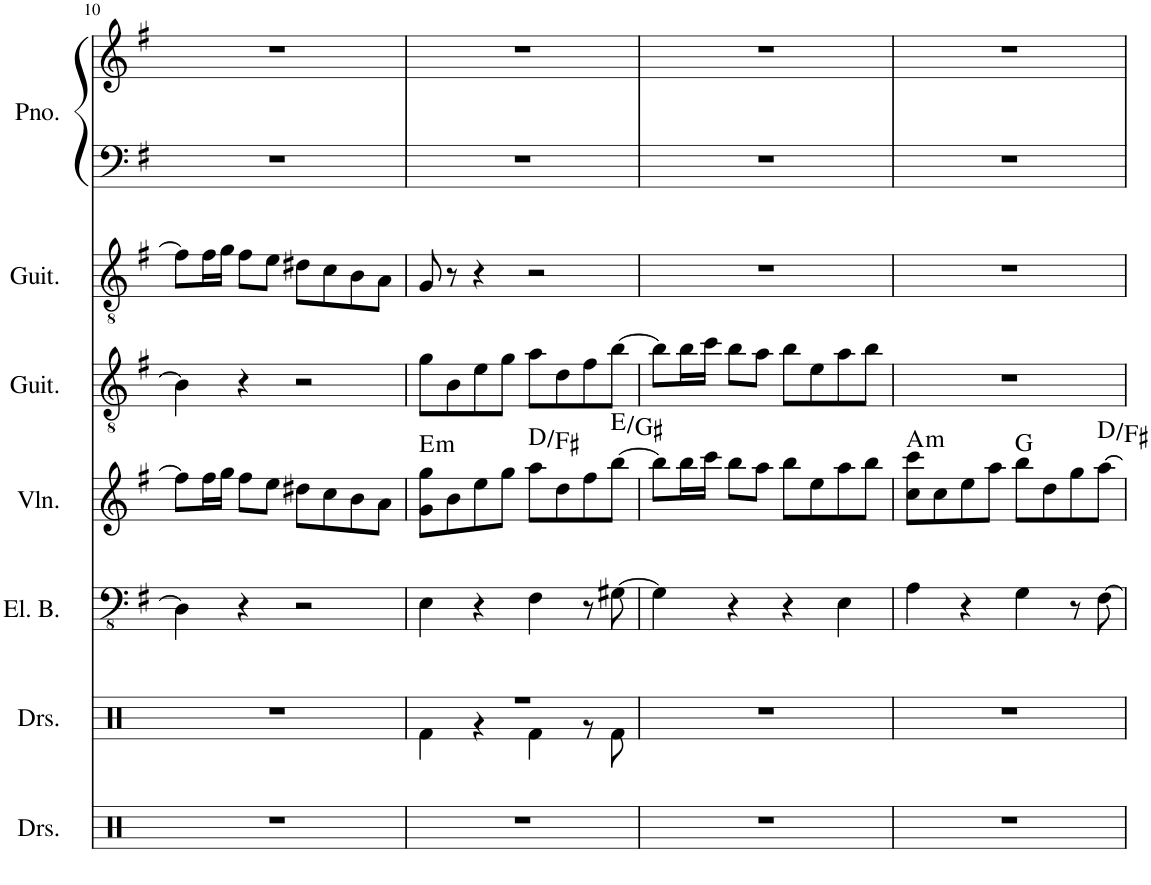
**kern	**kern	**kern	**kern	**harte	**kern	**kern	**kern	**kern
*part7	*part6	*part5	*part4	*part4	*part3	*part2	*part1	*part1
*staff8	*staff7	*staff6	*staff5	*	*staff4	*staff3	*staff2	*staff1
*I"Drumset	*I"Drumset	*I"Electric Bass	*I"Violin	*	*I"Classical Guitar	*I"Classical Guitar	*I"Piano	*
*I'Drs.	*I'Drs.	*I'El. B.	*I'Vln.	*	*I'Guit.	*I'Guit.	*I'Pno.	*
!!LO:PB:g=z
*clefX	*clefX	*clefFv4	*clefG2	*	*clefGv2	*clefGv2	*clefF4	*clefG2
*k[]	*k[]	*k[f#]	*k[f#]	*	*k[f#]	*k[f#]	*k[f#]	*k[f#]
*M4/4	*M4/4	*M4/4	*M4/4	*	*M4/4	*M4/4	*M4/4	*M4/4
=10	=10	=10	=10	=10	=10	=10	=10	=10
1r	1r	4DD#\]	8ff#\L]	.	4B\]	8f#\L]	1r	1r
.	.	.	16ff#\L	.	.	16f#\L	.	.
.	.	.	16gg\JJ	.	.	16g\JJ	.	.
.	.	4r	8ff#\L	.	4r	8f#\L	.	.
.	.	.	8ee\J	.	.	8e\J	.	.
.	.	2r	8dd#X\L	.	2r	8d#X\L	.	.
.	.	.	8cc\	.	.	8c\	.	.
.	.	.	8b\	.	.	8B\	.	.
.	.	.	8a\J	.	.	8A\J	.	.
=11	=11	=11	=11	=11	=11	=11	=11	=11
*	*^	*	*	*	*	*	*	*
!	!	!	!	!	!LO:H:kt=m	!	!	!	!
1r	1r	4Rf\	4EE\	8g\ 8gg\L	E:min	8g\L	8G/	1r	1r
.	.	.	.	8b\	.	8B\	8r	.	.
.	.	4r	4r	8ee\	.	8e\	4r	.	.
.	.	.	.	8gg\J	.	8g\J	.	.	.
.	.	4Rf\	4FF#\	8aa\L	D:maj/3	8a\L	2r	.	.
.	.	.	.	8dd\	.	8d\	.	.	.
.	.	8r	8r	8ff#\	.	8f#\	.	.	.
.	.	8Rf\	[8GG#X\	[8bb\J	E:maj/3	[8b\J	.	.	.
*	*v	*v	*	*	*	*	*	*	*
=12	=12	=12	=12	=12	=12	=12	=12	=12
1r	1r	4GG#\]	8bb\L]	.	8b\L]	1r	1r	1r
.	.	.	16bb\L	.	16b\L	.	.	.
.	.	.	16ccc\JJ	.	16cc\JJ	.	.	.
.	.	4r	8bb\L	.	8b\L	.	.	.
.	.	.	8aa\J	.	8a\J	.	.	.
.	.	4r	8bb\L	.	8b\L	.	.	.
.	.	.	8ee\	.	8e\	.	.	.
.	.	4EE\	8aa\	.	8a\	.	.	.
.	.	.	8bb\J	.	8b\J	.	.	.
=13	=13	=13	=13	=13	=13	=13	=13	=13
!	!	!	!	!LO:H:kt=m	!	!	!	!
1r	1r	4AA\	8cc\ 8ccc\L	A:min	1r	1r	1r	1r
.	.	.	8cc\	.	.	.	.	.
.	.	4r	8ee\	.	.	.	.	.
.	.	.	8aa\J	.	.	.	.	.
.	.	4GG\	8bb\L	G:maj	.	.	.	.
.	.	.	8dd\	.	.	.	.	.
.	.	8r	8gg\	.	.	.	.	.
.	.	[8FF#\	[8aa\J	D:maj/3	.	.	.	.
=	=	=	=	=	=	=	=	=
*-	*-	*-	*-	*-	*-	*-	*-	*-
